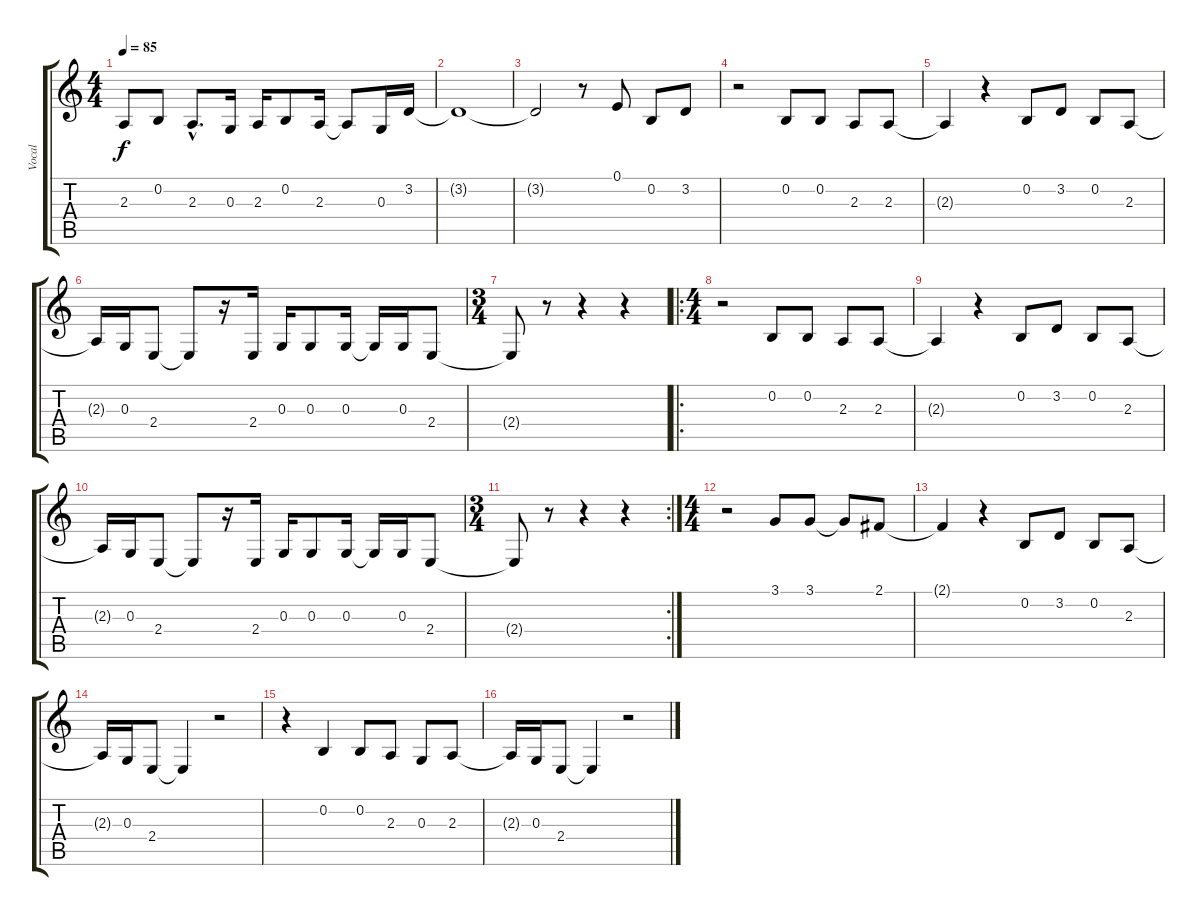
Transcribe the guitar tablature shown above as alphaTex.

\track ("Vocal" "Vocal") {instrument bassoon}
\staff {score tabs}
\tuning (E4 B3 G3 D3 A2 E2) {hide}
\ts (4 4)
\tempo 85
\clef g2
\ks c
2.3.8{dy f} 0.2.8 2.3{hac}.8{d} 0.3.16 2.3.16 0.2.8 2.3.16 2.3{t}.8 0.3.16 3.2.16 |
3.2{t}.1 |
3.2{t}.2 r.8 0.1.8 0.2.8 3.2.8 |
r.2 0.2.8 0.2.8 2.3.8 2.3.8 |
2.3{t}.4 r.4 0.2.8 3.2.8 0.2.8 2.3.8 |
2.3{t}.16 0.3.16 2.4.8 2.4{t}.8 r.16 2.4.16 0.3.16 0.3.8 0.3.16 0.3{t}.16 0.3.16 2.4.8 |
\ts (3 4)
2.4{t}.8 r.8 r.4 r.4 |
\ro
\ts (4 4)
r.2 0.2.8 0.2.8 2.3.8 2.3.8 |
2.3{t}.4 r.4 0.2.8 3.2.8 0.2.8 2.3.8 |
2.3{t}.16 0.3.16 2.4.8 2.4{t}.8 r.16 2.4.16 0.3.16 0.3.8 0.3.16 0.3{t}.16 0.3.16 2.4.8 |
\rc 2
\ts (3 4)
2.4{t}.8 r.8 r.4 r.4 |
\ts (4 4)
r.2 3.1.8 3.1.8 3.1{t}.8 2.1.8 |
2.1{t}.4 r.4 0.2.8 3.2.8 0.2.8 2.3.8 |
2.3{t}.16 0.3.16 2.4.8 2.4{t}.4 r.2 |
r.4 0.2.4 0.2.8 2.3.8 0.3.8 2.3.8 |
2.3{t}.16 0.3.16 2.4.8 2.4{t}.4 r.2
